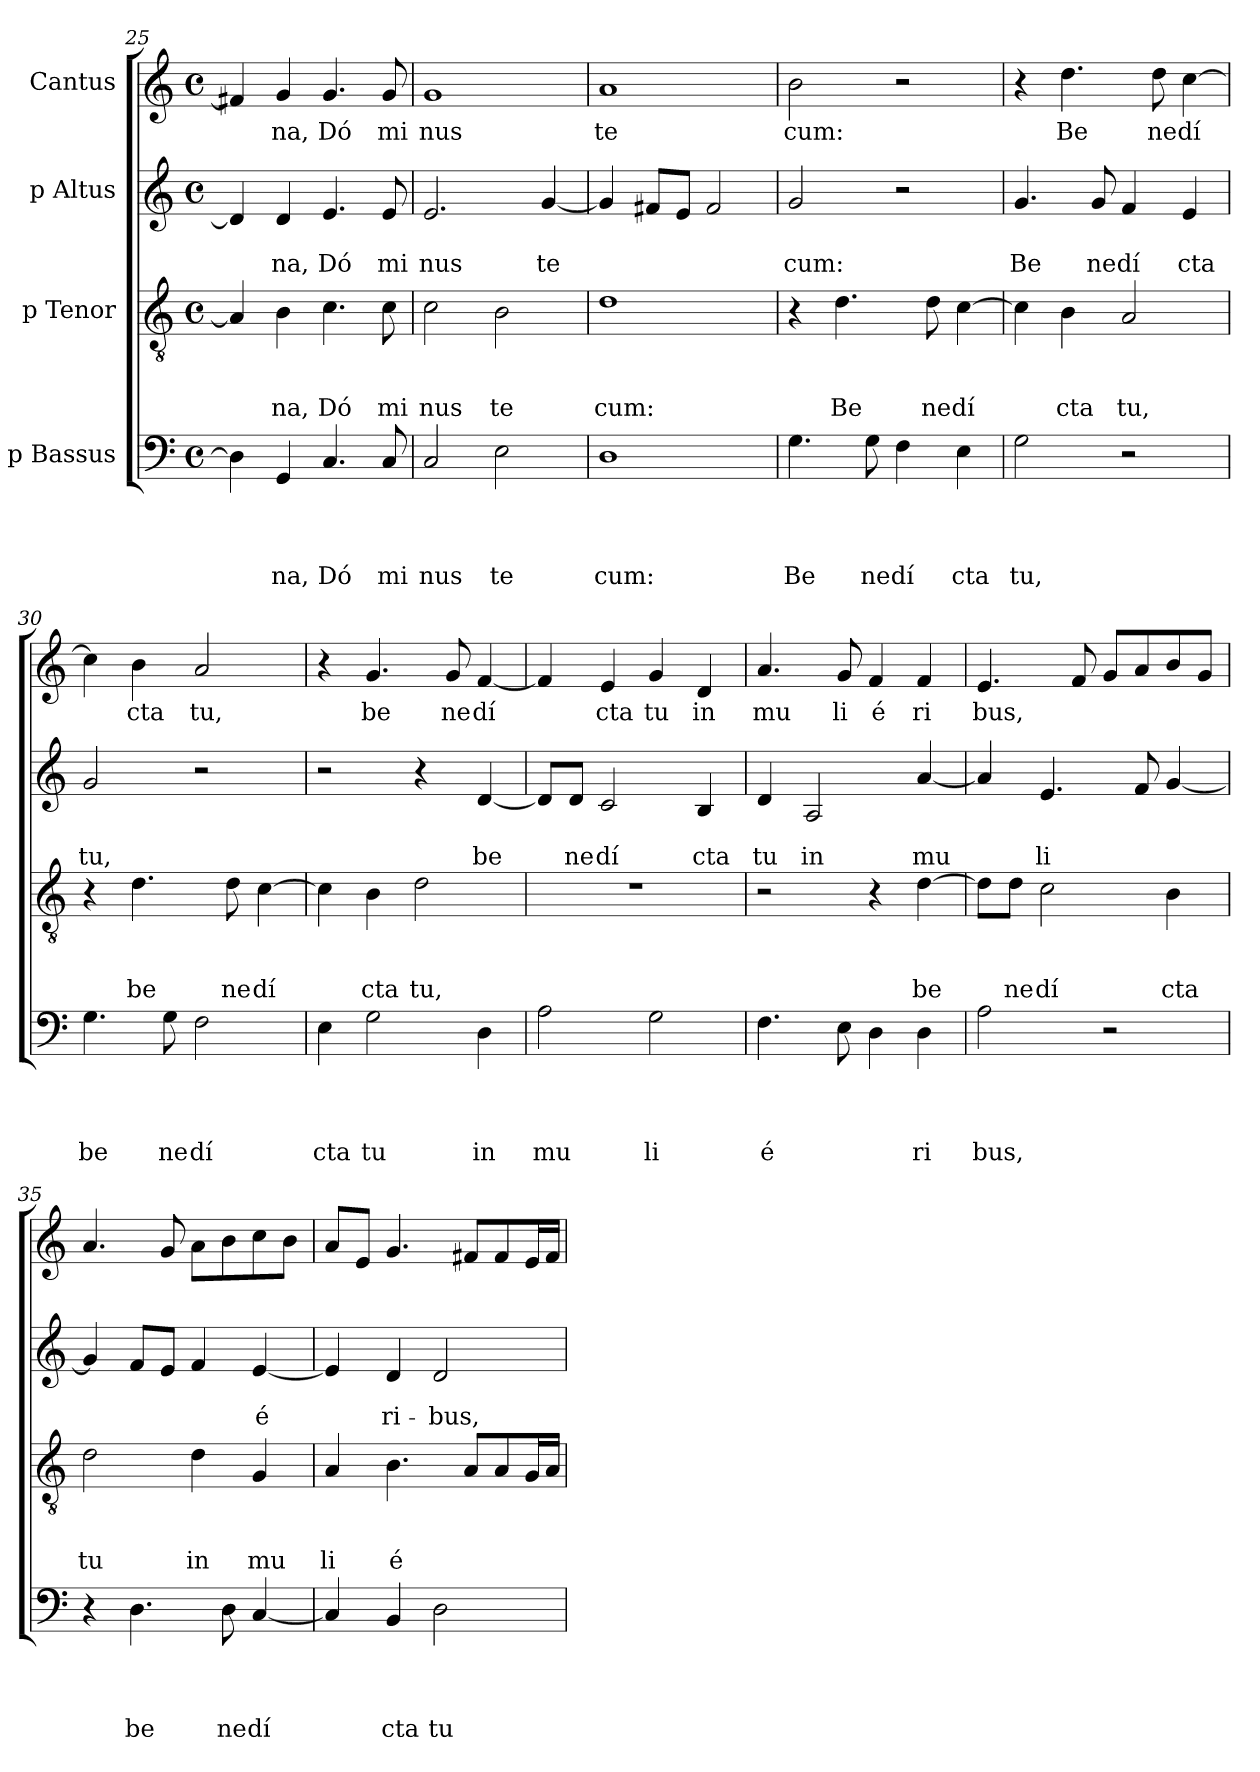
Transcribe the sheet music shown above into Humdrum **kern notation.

**kern	**text	**text	**text	**text	**kern	**text	**text	**text	**kern	**text	**text	**kern	**text
*part4	*part4	*part4	*part4	*part4	*part3	*part3	*part3	*part3	*part2	*part2	*part2	*part1	*part1
*staff4	*staff4	*staff4	*staff4	*staff4	*staff3	*staff3	*staff3	*staff3	*staff2	*staff2	*staff2	*staff1	*staff1
*I"p Bassus	*	*	*	*	*I"p Tenor	*	*	*	*I"p Altus	*	*	*I"Cantus	*
!!LO:PB:g=z
*clefF4	*	*	*	*	*clefGv2	*	*	*	*clefG2	*	*	*clefG2	*
*k[]	*	*	*	*	*k[]	*	*	*	*k[]	*	*	*k[]	*
*C:	*	*	*	*	*C:	*	*	*	*C:	*	*	*C:	*
*M4/4	*	*	*	*	*M4/4	*	*	*	*M4/4	*	*	*M4/4	*
*met(c)	*	*	*	*	*met(c)	*	*	*	*met(c)	*	*	*met(c)	*
=25	=25	=25	=25	=25	=25	=25	=25	=25	=25	=25	=25	=25	=25
4D\]	.	.	.	.	4A/]	.	.	.	4d/]	.	.	4f#X/]	.
!	!	!	!	!LO:LY:b	!	!	!	!LO:LY:b	!	!	!LO:LY:b	!	!LO:LY:b
4GG/	.	.	.	na,	4B\	.	.	na,	4d/	.	na,	4g/	-na,
!	!	!	!	!LO:LY:b	!	!	!	!LO:LY:b	!	!	!LO:LY:b	!	!LO:LY:b
4.C/	.	.	.	Dó	4.c\	.	.	Dó	4.e/	.	Dó	4.g/	Dó
!	!	!	!	!LO:LY:b	!	!	!	!LO:LY:b	!	!	!LO:LY:b	!	!LO:LY:b
8C/	.	.	.	mi	8c\	.	.	mi	8e/	.	mi	8g/	mi
=26	=26	=26	=26	=26	=26	=26	=26	=26	=26	=26	=26	=26	=26
!	!	!	!	!LO:LY:b	!	!	!	!LO:LY:b	!	!	!LO:LY:b	!	!LO:LY:b
2C/	.	.	.	nus	2c\	.	.	nus	2.e/	.	nus	1g	nus
!	!	!	!	!LO:LY:b	!	!	!	!LO:LY:b	!	!	!	!	!
2E\	.	.	.	te	2B\	.	.	te	.	.	.	.	.
!	!	!	!	!	!	!	!	!	!	!	!LO:LY:b	!	!
.	.	.	.	.	.	.	.	.	[<4g/	.	te	.	.
=27	=27	=27	=27	=27	=27	=27	=27	=27	=27	=27	=27	=27	=27
!	!	!	!	!LO:LY:b	!	!	!	!LO:LY:b	!	!	!	!	!LO:LY:b
1D	.	.	.	cum:	1d	.	.	cum:	4g/]	.	.	1a	te
.	.	.	.	.	.	.	.	.	8f#X/L	.	.	.	.
.	.	.	.	.	.	.	.	.	8e/J	.	.	.	.
.	.	.	.	.	.	.	.	.	2f#/	.	.	.	.
=28	=28	=28	=28	=28	=28	=28	=28	=28	=28	=28	=28	=28	=28
!	!	!	!	!LO:LY:b	!	!	!	!	!	!	!LO:LY:b	!	!LO:LY:b
4.G\	.	.	.	Be	4r	.	.	.	2g/	.	cum:	2b\	cum:
!	!	!	!	!	!	!	!	!LO:LY:b	!	!	!	!	!
.	.	.	.	.	4.d\	.	.	Be	.	.	.	.	.
!	!	!	!	!LO:LY:b	!	!	!	!	!	!	!	!	!
8G\	.	.	.	ne	.	.	.	.	.	.	.	.	.
!	!	!	!	!LO:LY:b	!	!	!	!	!	!	!	!	!
4F\	.	.	.	dí	.	.	.	.	2r	.	.	2r	.
!	!	!	!	!	!	!	!	!LO:LY:b	!	!	!	!	!
.	.	.	.	.	8d\	.	.	ne	.	.	.	.	.
!	!	!	!	!LO:LY:b	!	!	!	!LO:LY:b	!	!	!	!	!
4E\	.	.	.	cta	[>4c\	.	.	dí	.	.	.	.	.
=29	=29	=29	=29	=29	=29	=29	=29	=29	=29	=29	=29	=29	=29
!	!	!	!	!LO:LY:b	!	!	!	!	!	!	!LO:LY:b	!	!
2G\	.	.	.	tu,	4c\]	.	.	.	4.g/	.	Be	4r	.
!	!	!	!	!	!	!	!	!LO:LY:b	!	!	!	!	!LO:LY:b
.	.	.	.	.	4B\	.	.	cta	.	.	.	4.dd\	Be
!	!	!	!	!	!	!	!	!	!	!	!LO:LY:b	!	!
.	.	.	.	.	.	.	.	.	8g/	.	ne	.	.
!	!	!	!	!	!	!	!	!LO:LY:b	!	!	!LO:LY:b	!	!
2r	.	.	.	.	2A/	.	.	tu,	4f/	.	dí	.	.
!	!	!	!	!	!	!	!	!	!	!	!	!	!LO:LY:b
.	.	.	.	.	.	.	.	.	.	.	.	8dd\	ne
!	!	!	!	!	!	!	!	!	!	!	!LO:LY:b	!	!LO:LY:b
.	.	.	.	.	.	.	.	.	4e/	.	cta	[>4cc\	dí
=30	=30	=30	=30	=30	=30	=30	=30	=30	=30	=30	=30	=30	=30
!	!	!	!	!LO:LY:b	!	!	!	!	!	!	!LO:LY:b	!	!
4.G\	.	.	.	be	4r	.	.	.	2g/	.	tu,	4cc\]	.
!	!	!	!	!	!	!	!	!LO:LY:b	!	!	!	!	!LO:LY:b
.	.	.	.	.	4.d\	.	.	be	.	.	.	4b\	cta
!	!	!	!	!LO:LY:b	!	!	!	!	!	!	!	!	!
8G\	.	.	.	ne	.	.	.	.	.	.	.	.	.
!	!	!	!	!LO:LY:b	!	!	!	!	!	!	!	!	!LO:LY:b
2F\	.	.	.	dí	.	.	.	.	2r	.	.	2a/	tu,
!	!	!	!	!	!	!	!	!LO:LY:b	!	!	!	!	!
.	.	.	.	.	8d\	.	.	ne	.	.	.	.	.
!	!	!	!	!	!	!	!	!LO:LY:b	!	!	!	!	!
.	.	.	.	.	[<4c\	.	.	dí	.	.	.	.	.
!!LO:LB:g=z
=31	=31	=31	=31	=31	=31	=31	=31	=31	=31	=31	=31	=31	=31
!	!	!	!	!LO:LY:b	!	!	!	!	!	!	!	!	!
4E\	.	.	.	cta	4c\]	.	.	.	2r	.	.	4r	.
!	!	!	!	!LO:LY:b	!	!	!	!LO:LY:b	!	!	!	!	!LO:LY:b
2G\	.	.	.	tu	4B\	.	.	cta	.	.	.	4.g/	be
!	!	!	!	!	!	!	!	!LO:LY:b	!	!	!	!	!
.	.	.	.	.	2d\	.	.	tu,	4r	.	.	.	.
!	!	!	!	!	!	!	!	!	!	!	!	!	!LO:LY:b
.	.	.	.	.	.	.	.	.	.	.	.	8g/	ne
!	!	!	!	!LO:LY:b	!	!	!	!	!	!	!LO:LY:b	!	!LO:LY:b
4D\	.	.	.	in	.	.	.	.	[<4d/	.	be	[<4f/	dí
=32	=32	=32	=32	=32	=32	=32	=32	=32	=32	=32	=32	=32	=32
!	!	!	!	!LO:LY:b	!	!	!	!	!	!	!	!	!
2A\	.	.	.	mu	1r	.	.	.	8d/L]	.	.	4f/]	.
!	!	!	!	!	!	!	!	!	!	!	!LO:LY:b	!	!
.	.	.	.	.	.	.	.	.	8d/J	.	ne	.	.
!	!	!	!	!	!	!	!	!	!	!	!LO:LY:b	!	!LO:LY:b
.	.	.	.	.	.	.	.	.	2c/	.	dí	4e/	cta
!	!	!	!	!LO:LY:b	!	!	!	!	!	!	!	!	!LO:LY:b
2G\	.	.	.	li	.	.	.	.	.	.	.	4g/	tu
!	!	!	!	!	!	!	!	!	!	!	!LO:LY:b	!	!LO:LY:b
.	.	.	.	.	.	.	.	.	4B/	.	cta	4d/	in
=33	=33	=33	=33	=33	=33	=33	=33	=33	=33	=33	=33	=33	=33
!	!	!	!	!LO:LY:b	!	!	!	!	!	!	!LO:LY:b	!	!LO:LY:b
4.F\	.	.	.	é	2r	.	.	.	4d/	.	tu	4.a/	mu
!	!	!	!	!	!	!	!	!	!	!	!LO:LY:b	!	!
.	.	.	.	.	.	.	.	.	2A/	.	in	.	.
!	!	!	!	!	!	!	!	!	!	!	!	!	!LO:LY:b
8E\	.	.	.	.	.	.	.	.	.	.	.	8g/	li
!	!	!	!	!	!	!	!	!	!	!	!	!	!LO:LY:b
4D\	.	.	.	.	4r	.	.	.	.	.	.	4f/	é
!	!	!	!	!LO:LY:b	!	!	!	!LO:LY:b	!	!	!LO:LY:b	!	!LO:LY:b
4D\	.	.	.	ri	[>4d\	.	.	be	[<4a/	.	mu	4f/	ri
=34	=34	=34	=34	=34	=34	=34	=34	=34	=34	=34	=34	=34	=34
!	!	!	!	!LO:LY:b	!	!	!	!	!	!	!	!	!LO:LY:b
2A\	.	.	.	bus,	8d\L]	.	.	.	4a/]	.	.	4.e/	bus,
!	!	!	!	!	!	!	!	!LO:LY:b	!	!	!	!	!
.	.	.	.	.	8d\J	.	.	ne	.	.	.	.	.
!	!	!	!	!	!	!	!	!LO:LY:b	!	!	!LO:LY:b	!	!
.	.	.	.	.	2c\	.	.	dí	4.e/	.	li	.	.
.	.	.	.	.	.	.	.	.	.	.	.	8f/	.
2r	.	.	.	.	.	.	.	.	.	.	.	8g/L	.
.	.	.	.	.	.	.	.	.	8f/	.	.	8a/	.
!	!	!	!	!	!	!	!	!LO:LY:b	!	!	!	!	!
.	.	.	.	.	4B\	.	.	cta	[<4g/	.	.	8b/	.
.	.	.	.	.	.	.	.	.	.	.	.	8g/J	.
=35	=35	=35	=35	=35	=35	=35	=35	=35	=35	=35	=35	=35	=35
!	!	!	!	!	!	!	!	!LO:LY:b	!	!	!	!	!
4r	.	.	.	.	2d\	.	.	tu	4g/]	.	.	4.a/	.
!	!	!	!	!LO:LY:b	!	!	!	!	!	!	!	!	!
4.D\	.	.	.	be	.	.	.	.	8f/L	.	.	.	.
.	.	.	.	.	.	.	.	.	8e/J	.	.	8g/	.
!	!	!	!	!	!	!	!	!LO:LY:b	!	!	!	!	!
.	.	.	.	.	4d\	.	.	in	4f/	.	.	8a\L	.
!	!	!	!	!LO:LY:b	!	!	!	!	!	!	!	!	!
8D\	.	.	.	ne	.	.	.	.	.	.	.	8b\	.
!	!	!	!	!LO:LY:b	!	!	!	!LO:LY:b	!	!	!LO:LY:b	!	!
[<4C/	.	.	.	dí	4G/	.	.	mu	[<4e/	.	é	8cc\	.
.	.	.	.	.	.	.	.	.	.	.	.	8b\J	.
!!LO:LB:g=z
=36	=36	=36	=36	=36	=36	=36	=36	=36	=36	=36	=36	=36	=36
!	!	!	!	!	!	!	!	!LO:LY:b	!	!	!	!	!
4C/]	.	.	.	.	4A/	.	.	li	4e/]	.	.	8a/L	.
.	.	.	.	.	.	.	.	.	.	.	.	8e/J	.
!	!	!	!	!LO:LY:b	!	!	!	!LO:LY:b	!	!	!LO:LY:b	!	!
4BB/	.	.	.	cta	4.B\	.	.	é	4d/	.	ri-	4.g/	.
!	!	!	!	!LO:LY:b	!	!	!	!	!	!	!LO:LY:b	!	!
2D\	.	.	.	tu	.	.	.	.	2d/	.	-bus,	.	.
.	.	.	.	.	8A/L	.	.	.	.	.	.	8f#X/L	.
.	.	.	.	.	8A/	.	.	.	.	.	.	8f#/	.
.	.	.	.	.	16G/L	.	.	.	.	.	.	16e/L	.
.	.	.	.	.	16A/JJ	.	.	.	.	.	.	16f#/JJ	.
=	=	=	=	=	=	=	=	=	=	=	=	=	=
*-	*-	*-	*-	*-	*-	*-	*-	*-	*-	*-	*-	*-	*-
